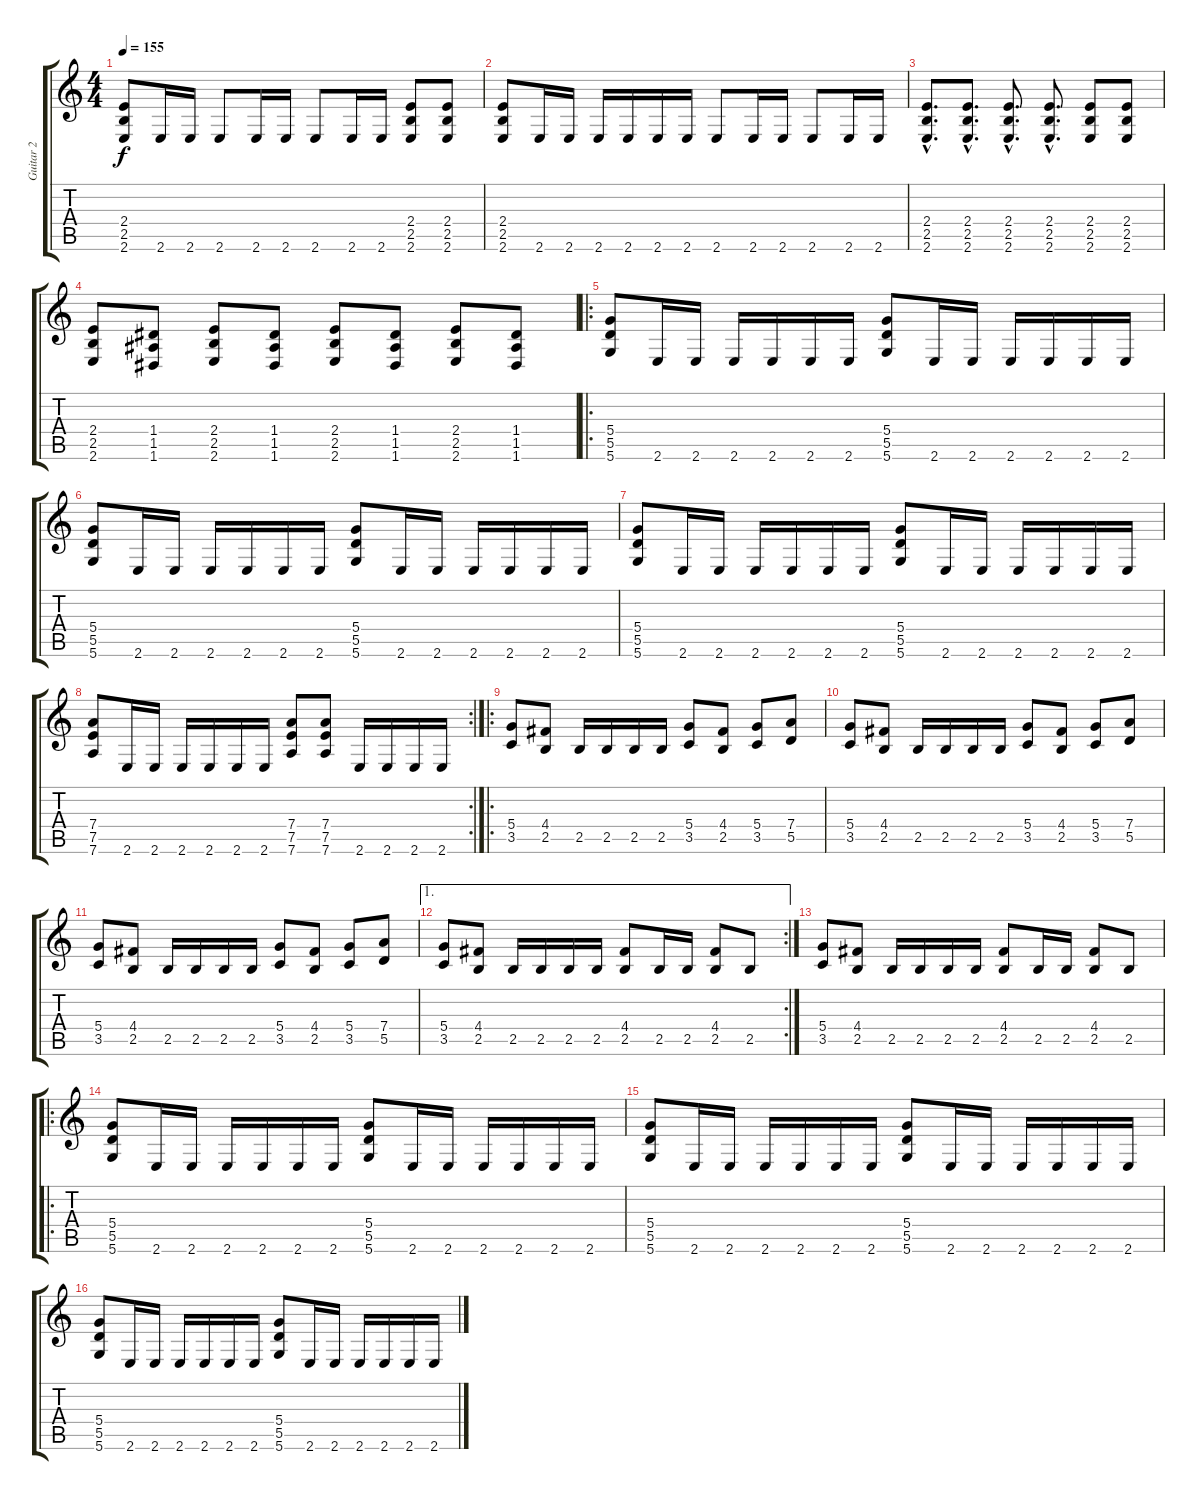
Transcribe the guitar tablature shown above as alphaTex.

\track ("Guitar 2" "Guitar 2") {instrument overdrivenguitar}
\staff {score tabs}
\tuning (E4 B3 G3 D3 A2 D2) {hide}
\ts (4 4)
\tempo 155
\clef g2
\ks c
(2.4 2.5 2.6).8{dy f} 2.6.16 2.6.16 2.6.8 2.6.16 2.6.16 2.6.8 2.6.16 2.6.16 (2.4 2.5 2.6).8 (2.4 2.5 2.6).8 |
(2.4 2.5 2.6).8 2.6.16 2.6.16 2.6.16 2.6.16 2.6.16 2.6.16 2.6.8 2.6.16 2.6.16 2.6.8 2.6.16 2.6.16 |
(2.4{hac} 2.5{hac} 2.6{hac}).8{d} (2.4{hac} 2.5{hac} 2.6{hac}).8{d} (2.4{hac} 2.5{hac} 2.6{hac}).8{d} (2.4{hac} 2.5{hac} 2.6{hac}).8{d} (2.4 2.5 2.6).8 (2.4 2.5 2.6).8 |
(2.4 2.5 2.6).8 (1.4 1.5 1.6).8 (2.4 2.5 2.6).8 (1.4 1.5 1.6).8 (2.4 2.5 2.6).8 (1.4 1.5 1.6).8 (2.4 2.5 2.6).8 (1.4 1.5 1.6).8 |
\ro
(5.4 5.5 5.6).8 2.6.16 2.6.16 2.6.16 2.6.16 2.6.16 2.6.16 (5.4 5.5 5.6).8 2.6.16 2.6.16 2.6.16 2.6.16 2.6.16 2.6.16 |
(5.4 5.5 5.6).8 2.6.16 2.6.16 2.6.16 2.6.16 2.6.16 2.6.16 (5.4 5.5 5.6).8 2.6.16 2.6.16 2.6.16 2.6.16 2.6.16 2.6.16 |
(5.4 5.5 5.6).8 2.6.16 2.6.16 2.6.16 2.6.16 2.6.16 2.6.16 (5.4 5.5 5.6).8 2.6.16 2.6.16 2.6.16 2.6.16 2.6.16 2.6.16 |
\rc 2
(7.4 7.5 7.6).8 2.6.16 2.6.16 2.6.16 2.6.16 2.6.16 2.6.16 (7.4 7.5 7.6).8 (7.4 7.5 7.6).8 2.6.16 2.6.16 2.6.16 2.6.16 |
\ro
(5.4 3.5).8 (4.4 2.5).8 2.5.16 2.5.16 2.5.16 2.5.16 (5.4 3.5).8 (4.4 2.5).8 (5.4 3.5).8 (7.4 5.5).8 |
(5.4 3.5).8 (4.4 2.5).8 2.5.16 2.5.16 2.5.16 2.5.16 (5.4 3.5).8 (4.4 2.5).8 (5.4 3.5).8 (7.4 5.5).8 |
(5.4 3.5).8 (4.4 2.5).8 2.5.16 2.5.16 2.5.16 2.5.16 (5.4 3.5).8 (4.4 2.5).8 (5.4 3.5).8 (7.4 5.5).8 |
\ae 1
\rc 2
(5.4 3.5).8 (4.4 2.5).8 2.5.16 2.5.16 2.5.16 2.5.16 (4.4 2.5).8 2.5.16 2.5.16 (4.4 2.5).8 2.5.8 |
(5.4 3.5).8 (4.4 2.5).8 2.5.16 2.5.16 2.5.16 2.5.16 (4.4 2.5).8 2.5.16 2.5.16 (4.4 2.5).8 2.5.8 |
\ro
(5.4 5.5 5.6).8 2.6.16 2.6.16 2.6.16 2.6.16 2.6.16 2.6.16 (5.4 5.5 5.6).8 2.6.16 2.6.16 2.6.16 2.6.16 2.6.16 2.6.16 |
(5.4 5.5 5.6).8 2.6.16 2.6.16 2.6.16 2.6.16 2.6.16 2.6.16 (5.4 5.5 5.6).8 2.6.16 2.6.16 2.6.16 2.6.16 2.6.16 2.6.16 |
(5.4 5.5 5.6).8 2.6.16 2.6.16 2.6.16 2.6.16 2.6.16 2.6.16 (5.4 5.5 5.6).8 2.6.16 2.6.16 2.6.16 2.6.16 2.6.16 2.6.16
